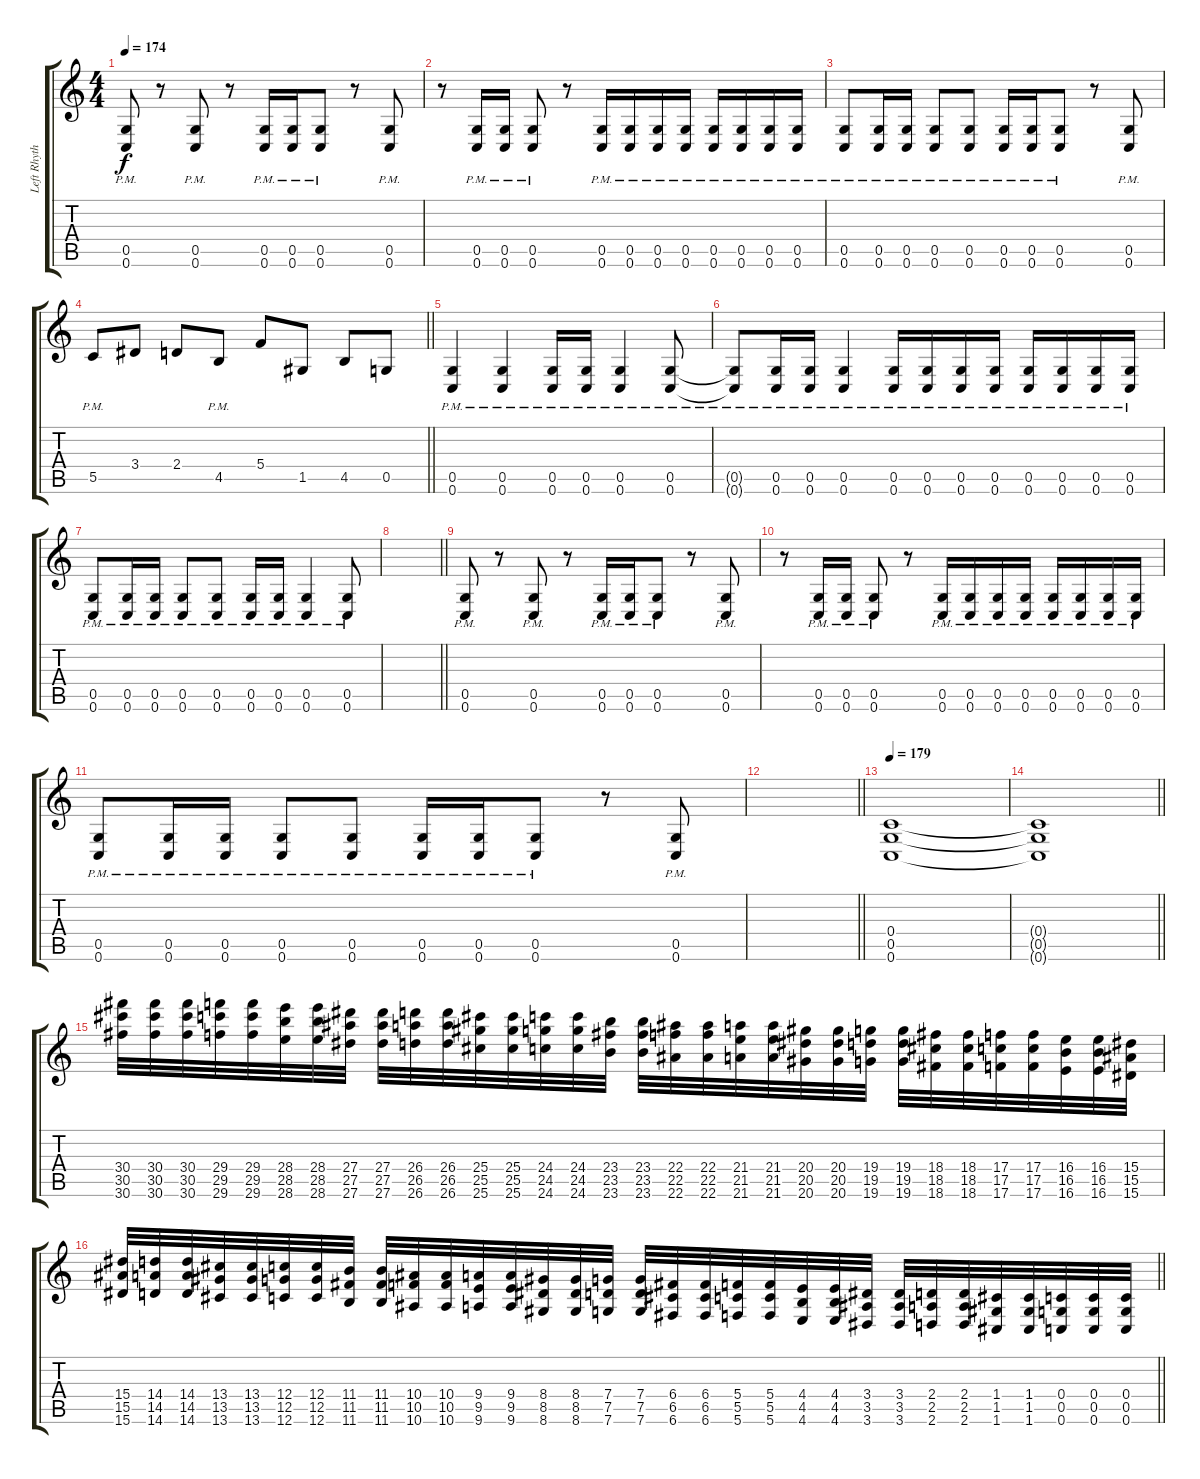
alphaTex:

\track ("Left Rhythm" "Left Rhyth") {instrument distortionguitar}
\staff {score tabs}
\tuning (D4 A3 F3 C3 G2 C2) {hide}
\ts (4 4)
\tempo 174
\clef g2
\ks c
(0.5{pm} 0.6{pm}).8{dy f} r.8 (0.5{pm} 0.6{pm}).8 r.8 (0.5{pm} 0.6{pm}).16 (0.5{pm} 0.6{pm}).16 (0.5{pm} 0.6{pm}).8 r.8 (0.5{pm} 0.6{pm}).8 |
r.8 (0.5{pm} 0.6{pm}).16 (0.5{pm} 0.6{pm}).16 (0.5{pm} 0.6{pm}).8 r.8 (0.5{pm} 0.6{pm}).16 (0.5{pm} 0.6{pm}).16 (0.5{pm} 0.6{pm}).16 (0.5{pm} 0.6{pm}).16 (0.5{pm} 0.6{pm}).16 (0.5{pm} 0.6{pm}).16 (0.5{pm} 0.6{pm}).16 (0.5{pm} 0.6{pm}).16 |
(0.5{pm} 0.6{pm}).8 (0.5{pm} 0.6{pm}).16 (0.5{pm} 0.6{pm}).16 (0.5{pm} 0.6{pm}).8 (0.5{pm} 0.6{pm}).8 (0.5{pm} 0.6{pm}).16 (0.5{pm} 0.6{pm}).16 (0.5{pm} 0.6{pm}).8 r.8 (0.5{pm} 0.6{pm}).8 |
\barLineRight lightlight
5.5{pm}.8 3.4.8 2.4.8 4.5{pm}.8 5.4.8 1.5.8 4.5.8 0.5.8 |
\section ("" "")
(0.5{pm} 0.6{pm}).4 (0.5{pm} 0.6{pm}).4 (0.5{pm} 0.6{pm}).16 (0.5{pm} 0.6{pm}).16 (0.5{pm} 0.6{pm}).4 (0.5{pm} 0.6{pm}).8 |
(0.5{pm t} 0.6{pm t}).8 (0.5{pm} 0.6{pm}).16 (0.5{pm} 0.6{pm}).16 (0.5{pm} 0.6{pm}).4 (0.5{pm} 0.6{pm}).16 (0.5{pm} 0.6{pm}).16 (0.5{pm} 0.6{pm}).16 (0.5{pm} 0.6{pm}).16 (0.5{pm} 0.6{pm}).16 (0.5{pm} 0.6{pm}).16 (0.5{pm} 0.6{pm}).16 (0.5{pm} 0.6{pm}).16 |
(0.5{pm} 0.6{pm}).8 (0.5{pm} 0.6{pm}).16 (0.5{pm} 0.6{pm}).16 (0.5{pm} 0.6{pm}).8 (0.5{pm} 0.6{pm}).8 (0.5{pm} 0.6{pm}).16 (0.5{pm} 0.6{pm}).16 (0.5{pm} 0.6{pm}).4 (0.5{pm} 0.6{pm}).8 |
\barLineRight lightlight
|
\section ("" "")
(0.5{pm} 0.6{pm}).8 r.8 (0.5{pm} 0.6{pm}).8 r.8 (0.5{pm} 0.6{pm}).16 (0.5{pm} 0.6{pm}).16 (0.5{pm} 0.6{pm}).8 r.8 (0.5{pm} 0.6{pm}).8 |
r.8 (0.5{pm} 0.6{pm}).16 (0.5{pm} 0.6{pm}).16 (0.5{pm} 0.6{pm}).8 r.8 (0.5{pm} 0.6{pm}).16 (0.5{pm} 0.6{pm}).16 (0.5{pm} 0.6{pm}).16 (0.5{pm} 0.6{pm}).16 (0.5{pm} 0.6{pm}).16 (0.5{pm} 0.6{pm}).16 (0.5{pm} 0.6{pm}).16 (0.5{pm} 0.6{pm}).16 |
(0.5{pm} 0.6{pm}).8 (0.5{pm} 0.6{pm}).16 (0.5{pm} 0.6{pm}).16 (0.5{pm} 0.6{pm}).8 (0.5{pm} 0.6{pm}).8 (0.5{pm} 0.6{pm}).16 (0.5{pm} 0.6{pm}).16 (0.5{pm} 0.6{pm}).8 r.8 (0.5{pm} 0.6{pm}).8 |
\barLineRight lightlight
|
\section ("" "")
\tempo 179
(0.4 0.5 0.6).1 |
\barLineRight lightlight
(0.4{t} 0.5{t} 0.6{t}).1 |
(30.4 30.5 30.6).32{instrument guitarfretnoise} (30.4 30.5 30.6).32 (30.4 30.5 30.6).32 (29.4 29.5 29.6).32 (29.4 29.5 29.6).32 (28.4 28.5 28.6).32 (28.4 28.5 28.6).32 (27.4 27.5 27.6).32 (27.4 27.5 27.6).32 (26.4 26.5 26.6).32 (26.4 26.5 26.6).32 (25.4 25.5 25.6).32 (25.4 25.5 25.6).32 (24.4 24.5 24.6).32 (24.4 24.5 24.6).32 (23.4 23.5 23.6).32 (23.4 23.5 23.6).32 (22.4 22.5 22.6).32 (22.4 22.5 22.6).32 (21.4 21.5 21.6).32 (21.4 21.5 21.6).32 (20.4 20.5 20.6).32 (20.4 20.5 20.6).32 (19.4 19.5 19.6).32 (19.4 19.5 19.6).32 (18.4 18.5 18.6).32 (18.4 18.5 18.6).32 (17.4 17.5 17.6).32 (17.4 17.5 17.6).32 (16.4 16.5 16.6).32 (16.4 16.5 16.6).32 (15.4 15.5 15.6).32 |
\barLineRight lightlight
(15.4 15.5 15.6).32 (14.4 14.5 14.6).32 (14.4 14.5 14.6).32 (13.4 13.5 13.6).32 (13.4 13.5 13.6).32 (12.4 12.5 12.6).32 (12.4 12.5 12.6).32 (11.4 11.5 11.6).32 (11.4 11.5 11.6).32 (10.4 10.5 10.6).32 (10.4 10.5 10.6).32 (9.4 9.5 9.6).32 (9.4 9.5 9.6).32 (8.4 8.5 8.6).32 (8.4 8.5 8.6).32 (7.4 7.5 7.6).32 (7.4 7.5 7.6).32 (6.4 6.5 6.6).32 (6.4 6.5 6.6).32 (5.4 5.5 5.6).32 (5.4 5.5 5.6).32 (4.4 4.5 4.6).32 (4.4 4.5 4.6).32 (3.4 3.5 3.6).32 (3.4 3.5 3.6).32 (2.4 2.5 2.6).32 (2.4 2.5 2.6).32 (1.4 1.5 1.6).32 (1.4 1.5 1.6).32 (0.4 0.5 0.6).32 (0.4 0.5 0.6).32 (0.4 0.5 0.6).32
